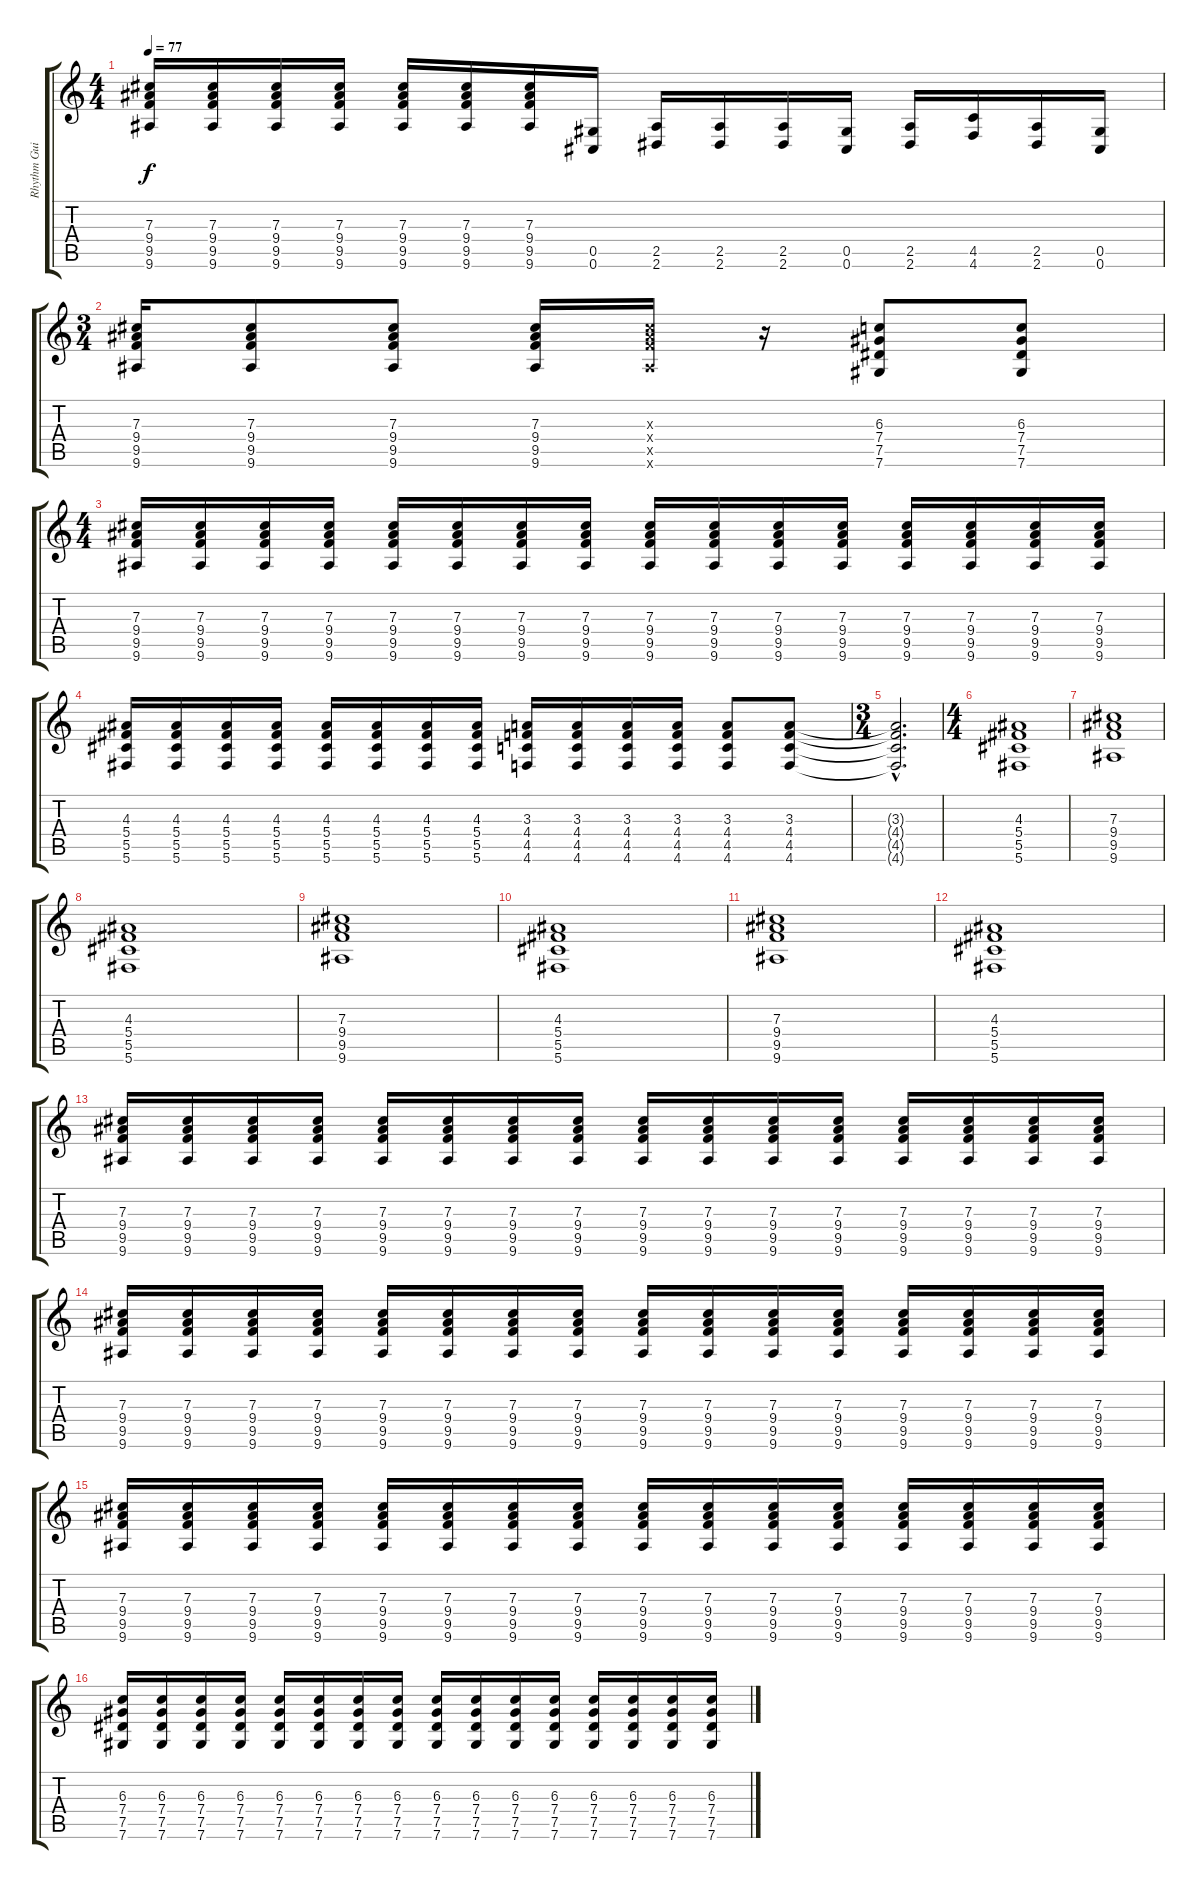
\track ("Rhythm Guitar" "Rhythm Gui") {instrument overdrivenguitar}
\staff {score tabs}
\tuning (Eb4 Bb3 Gb3 Db3 Ab2 Db2) {hide}
\ts (4 4)
\tempo 77
\clef g2
\ks c
(7.3 9.4 9.5 9.6).16{dy f} (7.3 9.4 9.5 9.6).16 (7.3 9.4 9.5 9.6).16 (7.3 9.4 9.5 9.6).16 (7.3 9.4 9.5 9.6).16 (7.3 9.4 9.5 9.6).16 (7.3 9.4 9.5 9.6).16 (0.5 0.6).16 (2.5 2.6).16 (2.5 2.6).16 (2.5 2.6).16 (0.5 0.6).16 (2.5 2.6).16 (4.5 4.6).16 (2.5 2.6).16 (0.5 0.6).16 |
\ts (3 4)
(7.3 9.4 9.5 9.6).16 (7.3 9.4 9.5 9.6).8 (7.3 9.4 9.5 9.6).8 (7.3 9.4 9.5 9.6).16 (7.3{x} 9.4{x} 9.5{x} 9.6{x}).16 r.16 (6.3 7.4 7.5 7.6).8 (6.3 7.4 7.5 7.6).8 |
\ts (4 4)
(7.3 9.4 9.5 9.6).16 (7.3 9.4 9.5 9.6).16 (7.3 9.4 9.5 9.6).16 (7.3 9.4 9.5 9.6).16 (7.3 9.4 9.5 9.6).16 (7.3 9.4 9.5 9.6).16 (7.3 9.4 9.5 9.6).16 (7.3 9.4 9.5 9.6).16 (7.3 9.4 9.5 9.6).16 (7.3 9.4 9.5 9.6).16 (7.3 9.4 9.5 9.6).16 (7.3 9.4 9.5 9.6).16 (7.3 9.4 9.5 9.6).16 (7.3 9.4 9.5 9.6).16 (7.3 9.4 9.5 9.6).16 (7.3 9.4 9.5 9.6).16 |
(4.3 5.4 5.5 5.6).16 (4.3 5.4 5.5 5.6).16 (4.3 5.4 5.5 5.6).16 (4.3 5.4 5.5 5.6).16 (4.3 5.4 5.5 5.6).16 (4.3 5.4 5.5 5.6).16 (4.3 5.4 5.5 5.6).16 (4.3 5.4 5.5 5.6).16 (3.3 4.4 4.5 4.6).16 (3.3 4.4 4.5 4.6).16 (3.3 4.4 4.5 4.6).16 (3.3 4.4 4.5 4.6).16 (3.3 4.4 4.5 4.6).8 (3.3 4.4 4.5 4.6).8 |
\ts (3 4)
(3.3{hac t} 4.4{hac t} 4.5{hac t} 4.6{hac t}).2{d} |
\ts (4 4)
(4.3 5.4 5.5 5.6).1 |
(7.3 9.4 9.5 9.6).1 |
(4.3 5.4 5.5 5.6).1 |
(7.3 9.4 9.5 9.6).1 |
(4.3 5.4 5.5 5.6).1 |
(7.3 9.4 9.5 9.6).1 |
(4.3 5.4 5.5 5.6).1 |
(7.3 9.4 9.5 9.6).16 (7.3 9.4 9.5 9.6).16 (7.3 9.4 9.5 9.6).16 (7.3 9.4 9.5 9.6).16 (7.3 9.4 9.5 9.6).16 (7.3 9.4 9.5 9.6).16 (7.3 9.4 9.5 9.6).16 (7.3 9.4 9.5 9.6).16 (7.3 9.4 9.5 9.6).16 (7.3 9.4 9.5 9.6).16 (7.3 9.4 9.5 9.6).16 (7.3 9.4 9.5 9.6).16 (7.3 9.4 9.5 9.6).16 (7.3 9.4 9.5 9.6).16 (7.3 9.4 9.5 9.6).16 (7.3 9.4 9.5 9.6).16 |
(7.3 9.4 9.5 9.6).16 (7.3 9.4 9.5 9.6).16 (7.3 9.4 9.5 9.6).16 (7.3 9.4 9.5 9.6).16 (7.3 9.4 9.5 9.6).16 (7.3 9.4 9.5 9.6).16 (7.3 9.4 9.5 9.6).16 (7.3 9.4 9.5 9.6).16 (7.3 9.4 9.5 9.6).16 (7.3 9.4 9.5 9.6).16 (7.3 9.4 9.5 9.6).16 (7.3 9.4 9.5 9.6).16 (7.3 9.4 9.5 9.6).16 (7.3 9.4 9.5 9.6).16 (7.3 9.4 9.5 9.6).16 (7.3 9.4 9.5 9.6).16 |
(7.3 9.4 9.5 9.6).16 (7.3 9.4 9.5 9.6).16 (7.3 9.4 9.5 9.6).16 (7.3 9.4 9.5 9.6).16 (7.3 9.4 9.5 9.6).16 (7.3 9.4 9.5 9.6).16 (7.3 9.4 9.5 9.6).16 (7.3 9.4 9.5 9.6).16 (7.3 9.4 9.5 9.6).16 (7.3 9.4 9.5 9.6).16 (7.3 9.4 9.5 9.6).16 (7.3 9.4 9.5 9.6).16 (7.3 9.4 9.5 9.6).16 (7.3 9.4 9.5 9.6).16 (7.3 9.4 9.5 9.6).16 (7.3 9.4 9.5 9.6).16 |
(6.3 7.4 7.5 7.6).16 (6.3 7.4 7.5 7.6).16 (6.3 7.4 7.5 7.6).16 (6.3 7.4 7.5 7.6).16 (6.3 7.4 7.5 7.6).16 (6.3 7.4 7.5 7.6).16 (6.3 7.4 7.5 7.6).16 (6.3 7.4 7.5 7.6).16 (6.3 7.4 7.5 7.6).16 (6.3 7.4 7.5 7.6).16 (6.3 7.4 7.5 7.6).16 (6.3 7.4 7.5 7.6).16 (6.3 7.4 7.5 7.6).16 (6.3 7.4 7.5 7.6).16 (6.3 7.4 7.5 7.6).16 (6.3 7.4 7.5 7.6).16
